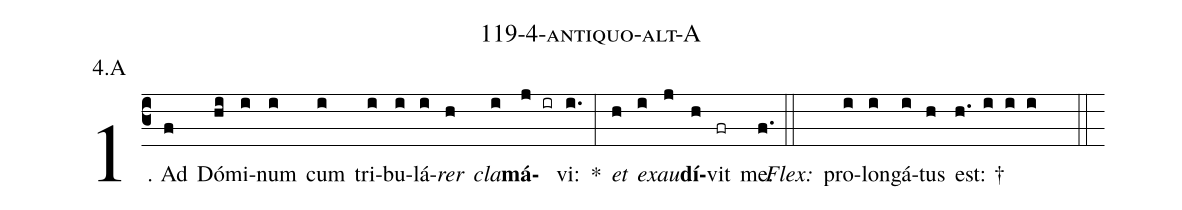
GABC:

name: 119-4-antiquo-alt-A;
annotation: 4.A;
%%
(c3)1. Ad(f) Dó(hi)mi(i)num(i) cum(i) tri(i)bu(i)lá(i)<i>rer</i>(h) <i>cla</i>(i)<b>má</b>(j ir)vi:(i.) *(:) <i>et</i>(h) <i>ex</i>(i)<i>au</i>(j)<b>dí</b>(h)vit(fr) me.(f.) (::)
<i>Flex:</i>()  pro(i)lon(i)gá(i)tus(h) est: †(h. i i i  ::)
